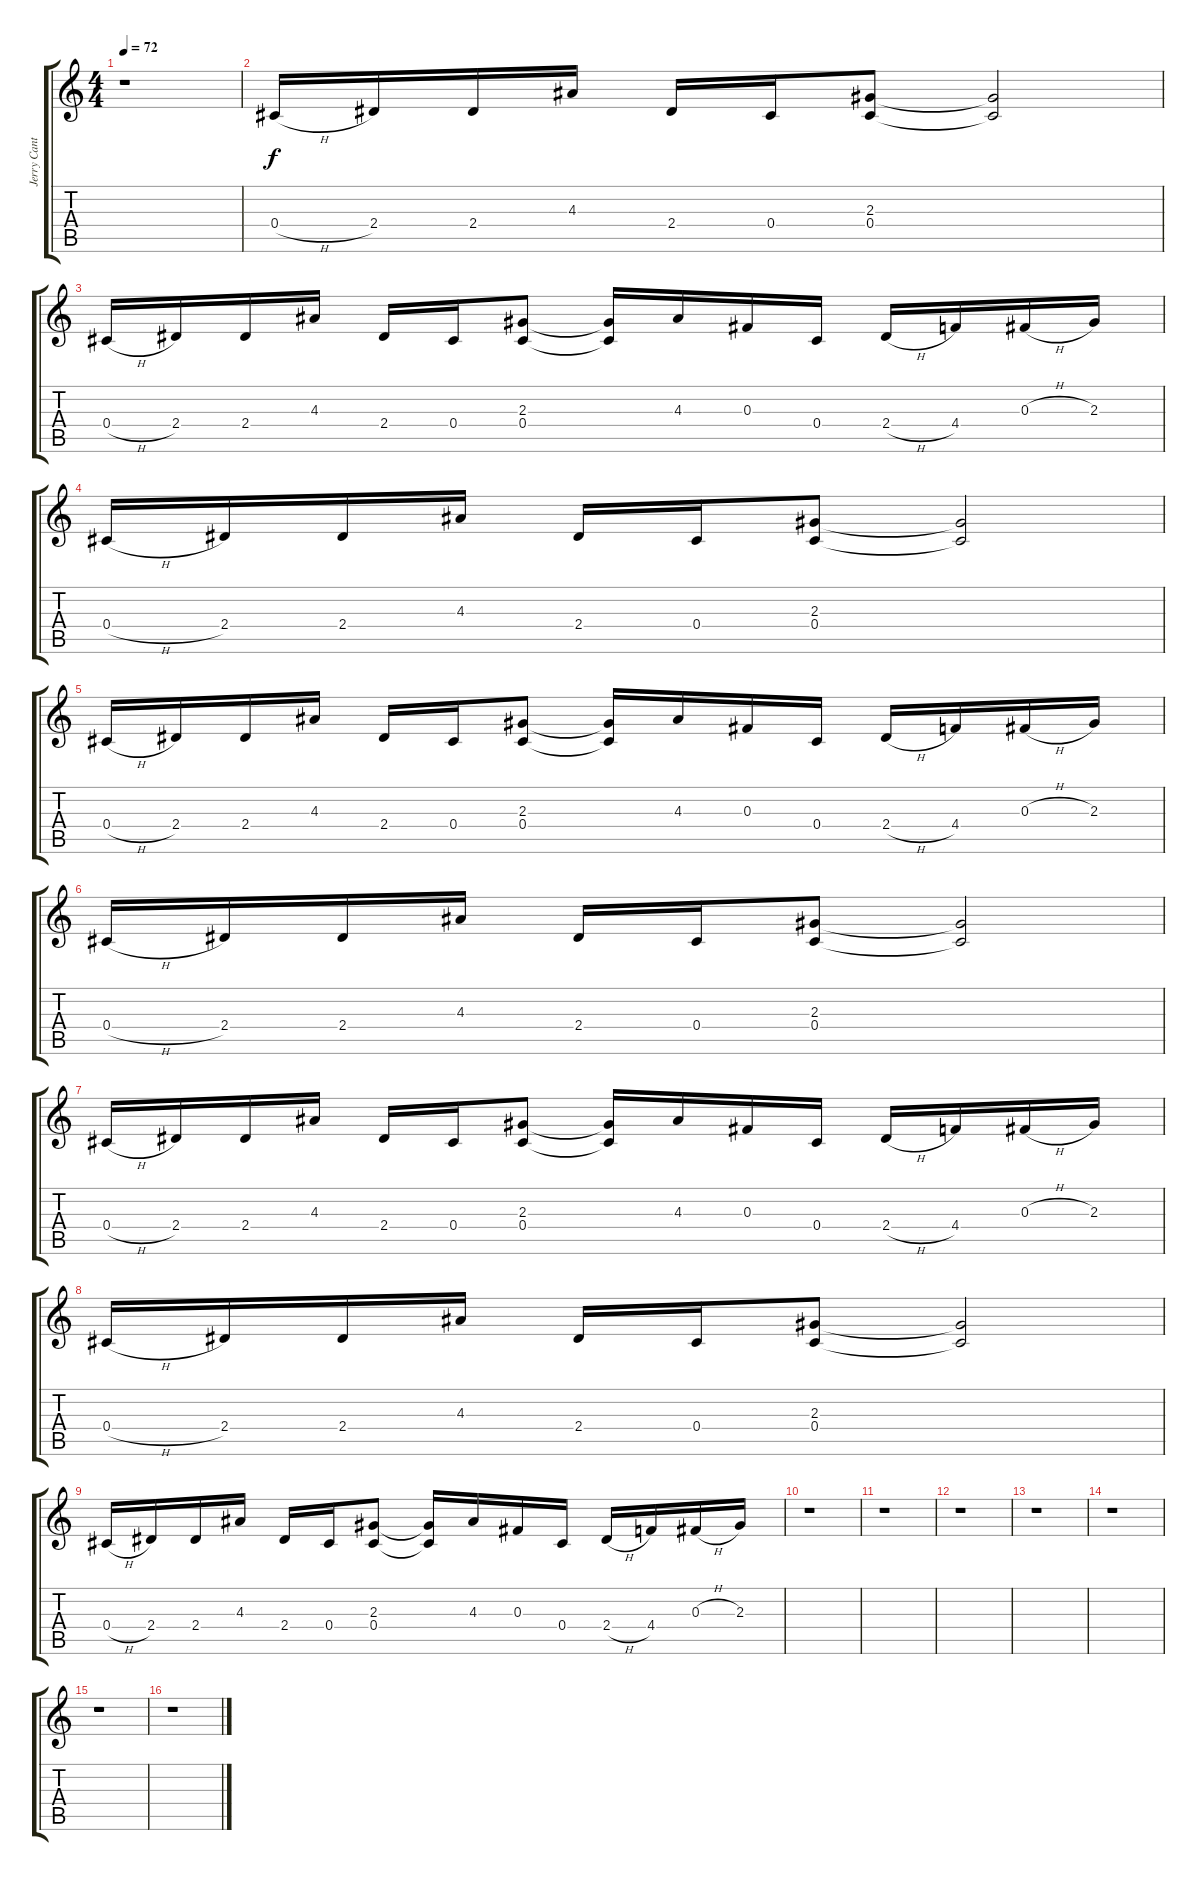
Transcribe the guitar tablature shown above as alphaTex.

\track ("Jerry Cantrell - Guitar 1 - Clean" "Jerry Cant") {instrument electricguitarclean}
\staff {score tabs}
\tuning (Eb4 Bb3 Gb3 Db3 Ab2 Eb2) {hide}
\ts (4 4)
\tempo 72
\clef g2
\ks c
r.1{dy f} |
0.4{h}.16 2.4.16 2.4.16 4.3.16 2.4.16 0.4.16 (2.3 0.4).8 (2.3{t} 0.4{t}).2 |
0.4{h}.16 2.4.16 2.4.16 4.3.16 2.4.16 0.4.16 (2.3 0.4).8 (2.3{t} 0.4{t}).16 4.3.16 0.3.16 0.4.16 2.4{h}.16 4.4.16 0.3{h}.16 2.3.16 |
0.4{h}.16 2.4.16 2.4.16 4.3.16 2.4.16 0.4.16 (2.3 0.4).8 (2.3{t} 0.4{t}).2 |
0.4{h}.16 2.4.16 2.4.16 4.3.16 2.4.16 0.4.16 (2.3 0.4).8 (2.3{t} 0.4{t}).16 4.3.16 0.3.16 0.4.16 2.4{h}.16 4.4.16 0.3{h}.16 2.3.16 |
0.4{h}.16 2.4.16 2.4.16 4.3.16 2.4.16 0.4.16 (2.3 0.4).8 (2.3{t} 0.4{t}).2 |
0.4{h}.16 2.4.16 2.4.16 4.3.16 2.4.16 0.4.16 (2.3 0.4).8 (2.3{t} 0.4{t}).16 4.3.16 0.3.16 0.4.16 2.4{h}.16 4.4.16 0.3{h}.16 2.3.16 |
0.4{h}.16 2.4.16 2.4.16 4.3.16 2.4.16 0.4.16 (2.3 0.4).8 (2.3{t} 0.4{t}).2 |
0.4{h}.16 2.4.16 2.4.16 4.3.16 2.4.16 0.4.16 (2.3 0.4).8 (2.3{t} 0.4{t}).16 4.3.16 0.3.16 0.4.16 2.4{h}.16 4.4.16 0.3{h}.16 2.3.16 |
r.1 |
r.1 |
r.1 |
r.1 |
r.1 |
r.1 |
r.1
